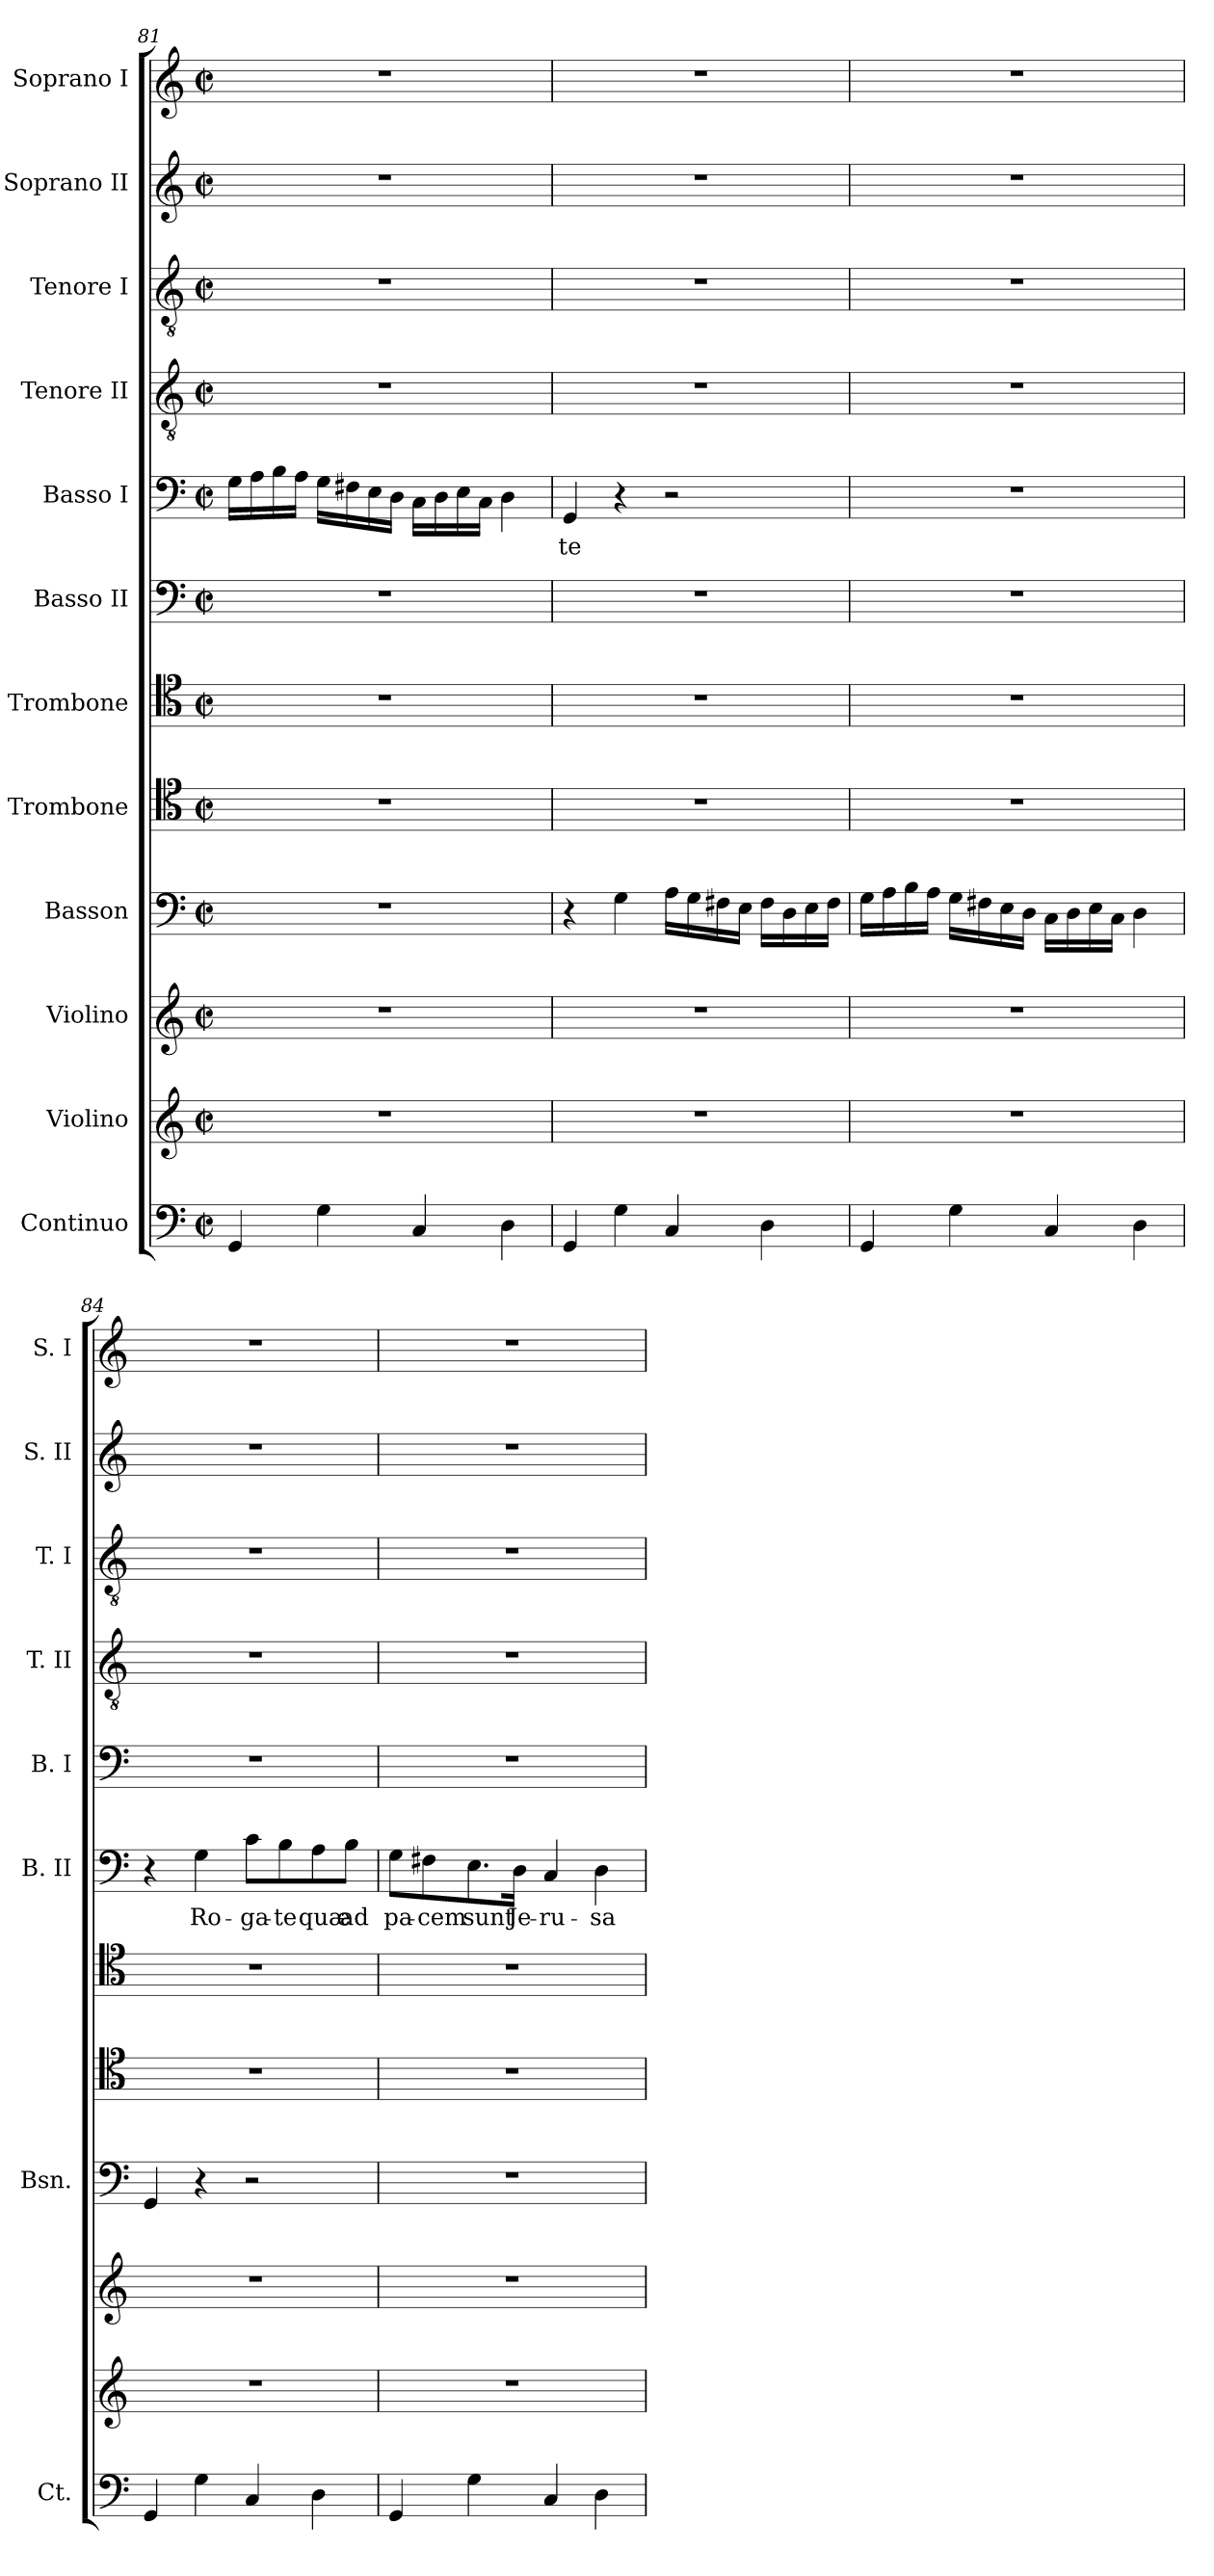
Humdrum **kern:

**kern	**kern	**kern	**kern	**kern	**kern	**kern	**text	**kern	**text	**kern	**kern	**kern	**kern
*part12	*part11	*part10	*part9	*part8	*part7	*part6	*part6	*part5	*part5	*part4	*part3	*part2	*part1
*staff12	*staff11	*staff10	*staff9	*staff8	*staff7	*staff6	*staff6	*staff5	*staff5	*staff4	*staff3	*staff2	*staff1
*I"Continuo	*I"Violino	*I"Violino	*I"Basson	*I"Trombone	*I"Trombone	*I"Basso II	*	*I"Basso I	*	*I"Tenore II	*I"Tenore I	*I"Soprano II	*I"Soprano I
*I'Ct.	*	*	*I'Bsn.	*	*	*I'B. II	*	*I'B. I	*	*I'T. II	*I'T. I	*I'S. II	*I'S. I
*clefF4	*clefG2	*clefG2	*clefF4	*clefC4	*clefC4	*clefF4	*	*clefF4	*	*clefGv2	*clefGv2	*clefG2	*clefG2
*k[]	*k[]	*k[]	*k[]	*k[]	*k[]	*k[]	*	*k[]	*	*k[]	*k[]	*k[]	*k[]
*M2/2	*M2/2	*M2/2	*M2/2	*M2/2	*M2/2	*M2/2	*	*M2/2	*	*M2/2	*M2/2	*M2/2	*M2/2
*met(c|)	*met(c|)	*met(c|)	*met(c|)	*met(c|)	*met(c|)	*met(c|)	*	*met(c|)	*	*met(c|)	*met(c|)	*met(c|)	*met(c|)
=81	=81	=81	=81	=81	=81	=81	=81	=81	=81	=81	=81	=81	=81
4GG/	1r	1r	1r	1r	1r	1r	.	16G\LL	.	1r	1r	1r	1r
.	.	.	.	.	.	.	.	16A\	.	.	.	.	.
.	.	.	.	.	.	.	.	16B\	.	.	.	.	.
.	.	.	.	.	.	.	.	16A\JJ	.	.	.	.	.
4G\	.	.	.	.	.	.	.	16G\LL	.	.	.	.	.
.	.	.	.	.	.	.	.	16F#X\	.	.	.	.	.
.	.	.	.	.	.	.	.	16E\	.	.	.	.	.
.	.	.	.	.	.	.	.	16D\JJ	.	.	.	.	.
4C/	.	.	.	.	.	.	.	16C\LL	.	.	.	.	.
.	.	.	.	.	.	.	.	16D\	.	.	.	.	.
.	.	.	.	.	.	.	.	16E\	.	.	.	.	.
.	.	.	.	.	.	.	.	16C\JJ	.	.	.	.	.
4D\	.	.	.	.	.	.	.	4D\	.	.	.	.	.
=82	=82	=82	=82	=82	=82	=82	=82	=82	=82	=82	=82	=82	=82
!	!	!	!	!	!	!	!	!	!LO:LY:b	!	!	!	!
4GG/	1r	1r	4r	1r	1r	1r	.	4GG/	te	1r	1r	1r	1r
4G\	.	.	4G\	.	.	.	.	4r	.	.	.	.	.
4C/	.	.	16A\LL	.	.	.	.	2r	.	.	.	.	.
.	.	.	16G\	.	.	.	.	.	.	.	.	.	.
.	.	.	16F#X\	.	.	.	.	.	.	.	.	.	.
.	.	.	16E\JJ	.	.	.	.	.	.	.	.	.	.
4D\	.	.	16F#\LL	.	.	.	.	.	.	.	.	.	.
.	.	.	16D\	.	.	.	.	.	.	.	.	.	.
.	.	.	16E\	.	.	.	.	.	.	.	.	.	.
.	.	.	16F#\JJ	.	.	.	.	.	.	.	.	.	.
=83	=83	=83	=83	=83	=83	=83	=83	=83	=83	=83	=83	=83	=83
4GG/	1r	1r	16G\LL	1r	1r	1r	.	1r	.	1r	1r	1r	1r
.	.	.	16A\	.	.	.	.	.	.	.	.	.	.
.	.	.	16B\	.	.	.	.	.	.	.	.	.	.
.	.	.	16A\JJ	.	.	.	.	.	.	.	.	.	.
4G\	.	.	16G\LL	.	.	.	.	.	.	.	.	.	.
.	.	.	16F#X\	.	.	.	.	.	.	.	.	.	.
.	.	.	16E\	.	.	.	.	.	.	.	.	.	.
.	.	.	16D\JJ	.	.	.	.	.	.	.	.	.	.
4C/	.	.	16C\LL	.	.	.	.	.	.	.	.	.	.
.	.	.	16D\	.	.	.	.	.	.	.	.	.	.
.	.	.	16E\	.	.	.	.	.	.	.	.	.	.
.	.	.	16C\JJ	.	.	.	.	.	.	.	.	.	.
4D\	.	.	4D\	.	.	.	.	.	.	.	.	.	.
!!LO:PB:g=z
=84	=84	=84	=84	=84	=84	=84	=84	=84	=84	=84	=84	=84	=84
4GG/	1r	1r	4GG/	1r	1r	4r	.	1r	.	1r	1r	1r	1r
!	!	!	!	!	!	!	!LO:LY:b	!	!	!	!	!	!
4G\	.	.	4r	.	.	4G\	Ro-	.	.	.	.	.	.
!	!	!	!	!	!	!	!LO:LY:b	!	!	!	!	!	!
4C/	.	.	2r	.	.	8c\L	-ga-	.	.	.	.	.	.
!	!	!	!	!	!	!	!LO:LY:b	!	!	!	!	!	!
.	.	.	.	.	.	8B\	-te	.	.	.	.	.	.
!	!	!	!	!	!	!	!LO:LY:b	!	!	!	!	!	!
4D\	.	.	.	.	.	8A\	quæ	.	.	.	.	.	.
!	!	!	!	!	!	!	!LO:LY:b	!	!	!	!	!	!
.	.	.	.	.	.	8B\J	ad	.	.	.	.	.	.
=85	=85	=85	=85	=85	=85	=85	=85	=85	=85	=85	=85	=85	=85
!	!	!	!	!	!	!	!LO:LY:b	!	!	!	!	!	!
4GG/	1r	1r	1r	1r	1r	8G\L	pa-	1r	.	1r	1r	1r	1r
!	!	!	!	!	!	!	!LO:LY:b	!	!	!	!	!	!
.	.	.	.	.	.	8F#X\	-cem	.	.	.	.	.	.
!	!	!	!	!	!	!	!LO:LY:b	!	!	!	!	!	!
4G\	.	.	.	.	.	8.E\	sunt	.	.	.	.	.	.
!	!	!	!	!	!	!	!LO:LY:b	!	!	!	!	!	!
.	.	.	.	.	.	16D\Jk	Je-	.	.	.	.	.	.
!	!	!	!	!	!	!	!LO:LY:b	!	!	!	!	!	!
4C/	.	.	.	.	.	4C/	-ru-	.	.	.	.	.	.
!	!	!	!	!	!	!	!LO:LY:b	!	!	!	!	!	!
4D\	.	.	.	.	.	4D\	-sa-	.	.	.	.	.	.
=	=	=	=	=	=	=	=	=	=	=	=	=	=
*-	*-	*-	*-	*-	*-	*-	*-	*-	*-	*-	*-	*-	*-
